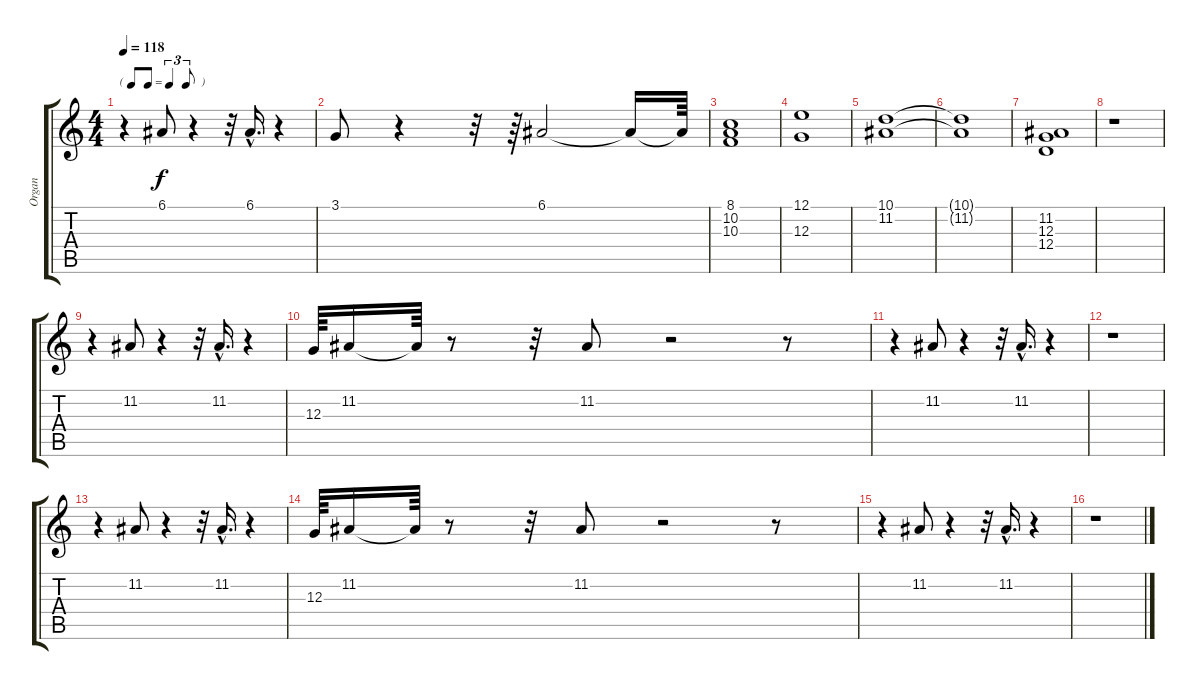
\track ("Organ" "Organ") {instrument percussiveorgan}
\staff {score tabs}
\tuning (E4 B3 G3 D3 A2 E2) {hide}
\ts (4 4)
\tf triplet8th
\tempo 118
\clef g2
\ks c
r.4{dy f} 6.1.8 r.4 r.32 6.1{hac}.16{d} r.4 |
3.1.8 r.4 r.32 r.64 6.1.2 6.1{t}.16 6.1{t}.64 |
(8.1 10.2 10.3).1 |
(12.1 12.3).1 |
(10.1 11.2).1 |
(10.1{t} 11.2{t}).1 |
(11.2 12.3 12.4).1 |
r.1 |
r.4 11.2.8 r.4 r.32 11.2{hac}.16{d} r.4 |
12.3.64 11.2.16 11.2{t}.64 r.8 r.32 11.2.8 r.2 r.8 |
r.4 11.2.8 r.4 r.32 11.2{hac}.16{d} r.4 |
r.1 |
r.4 11.2.8 r.4 r.32 11.2{hac}.16{d} r.4 |
12.3.64 11.2.16 11.2{t}.64 r.8 r.32 11.2.8 r.2 r.8 |
r.4 11.2.8 r.4 r.32 11.2{hac}.16{d} r.4 |
r.1
